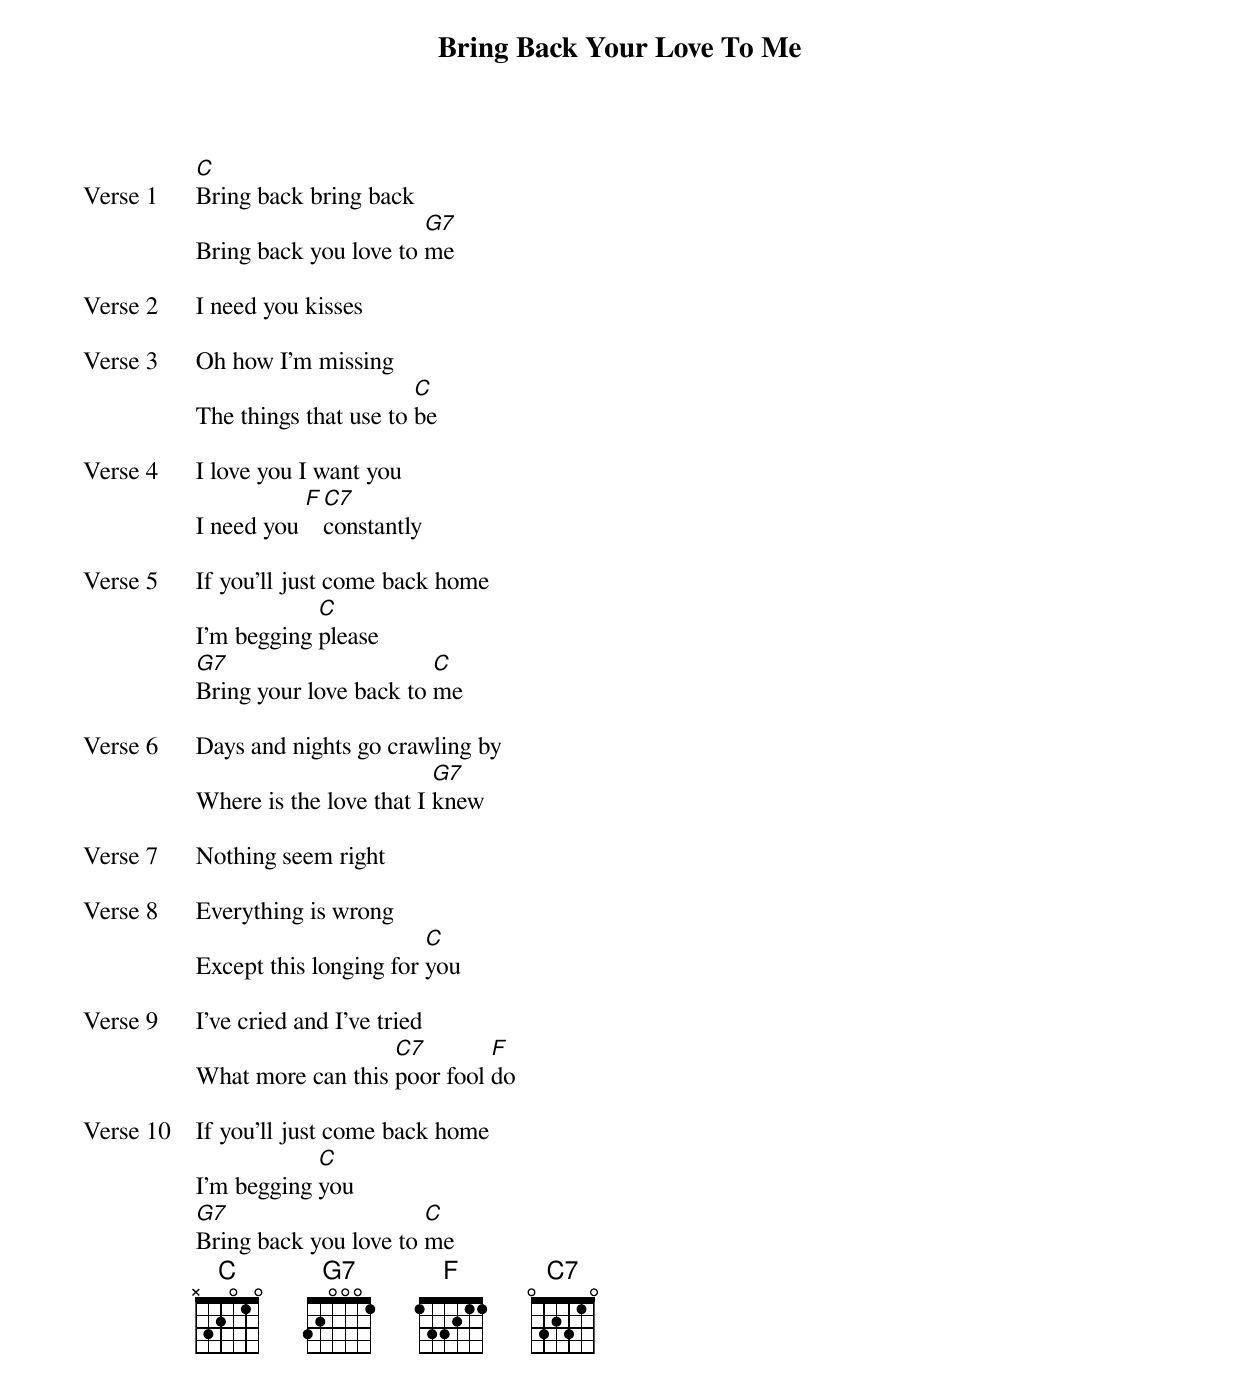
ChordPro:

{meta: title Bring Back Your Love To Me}
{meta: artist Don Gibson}

{start_of_verse: Verse 1}
[C]Bring back bring back
Bring back you love to [G7]me
{end_of_verse}

{start_of_verse: Verse 2}
I need you kisses
{end_of_verse}

{start_of_verse: Verse 3}
Oh how I'm missing
The things that use to [C]be
{end_of_verse}

{start_of_verse: Verse 4}
I love you I want you
I need you [F][C7]constantly
{end_of_verse}

{start_of_verse: Verse 5}
If you'll just come back home
I'm begging [C]please
[G7]Bring your love back to [C]me
{end_of_verse}

{start_of_verse: Verse 6}
Days and nights go crawling by
Where is the love that I [G7]knew
{end_of_verse}

{start_of_verse: Verse 7}
Nothing seem right
{end_of_verse}

{start_of_verse: Verse 8}
Everything is wrong
Except this longing for [C]you
{end_of_verse}

{start_of_verse: Verse 9}
I've cried and I've tried
What more can this [C7]poor fool [F]do
{end_of_verse}

{start_of_verse: Verse 10}
If you'll just come back home
I'm begging [C]you
[G7]Bring back you love to [C]me
{end_of_verse}
